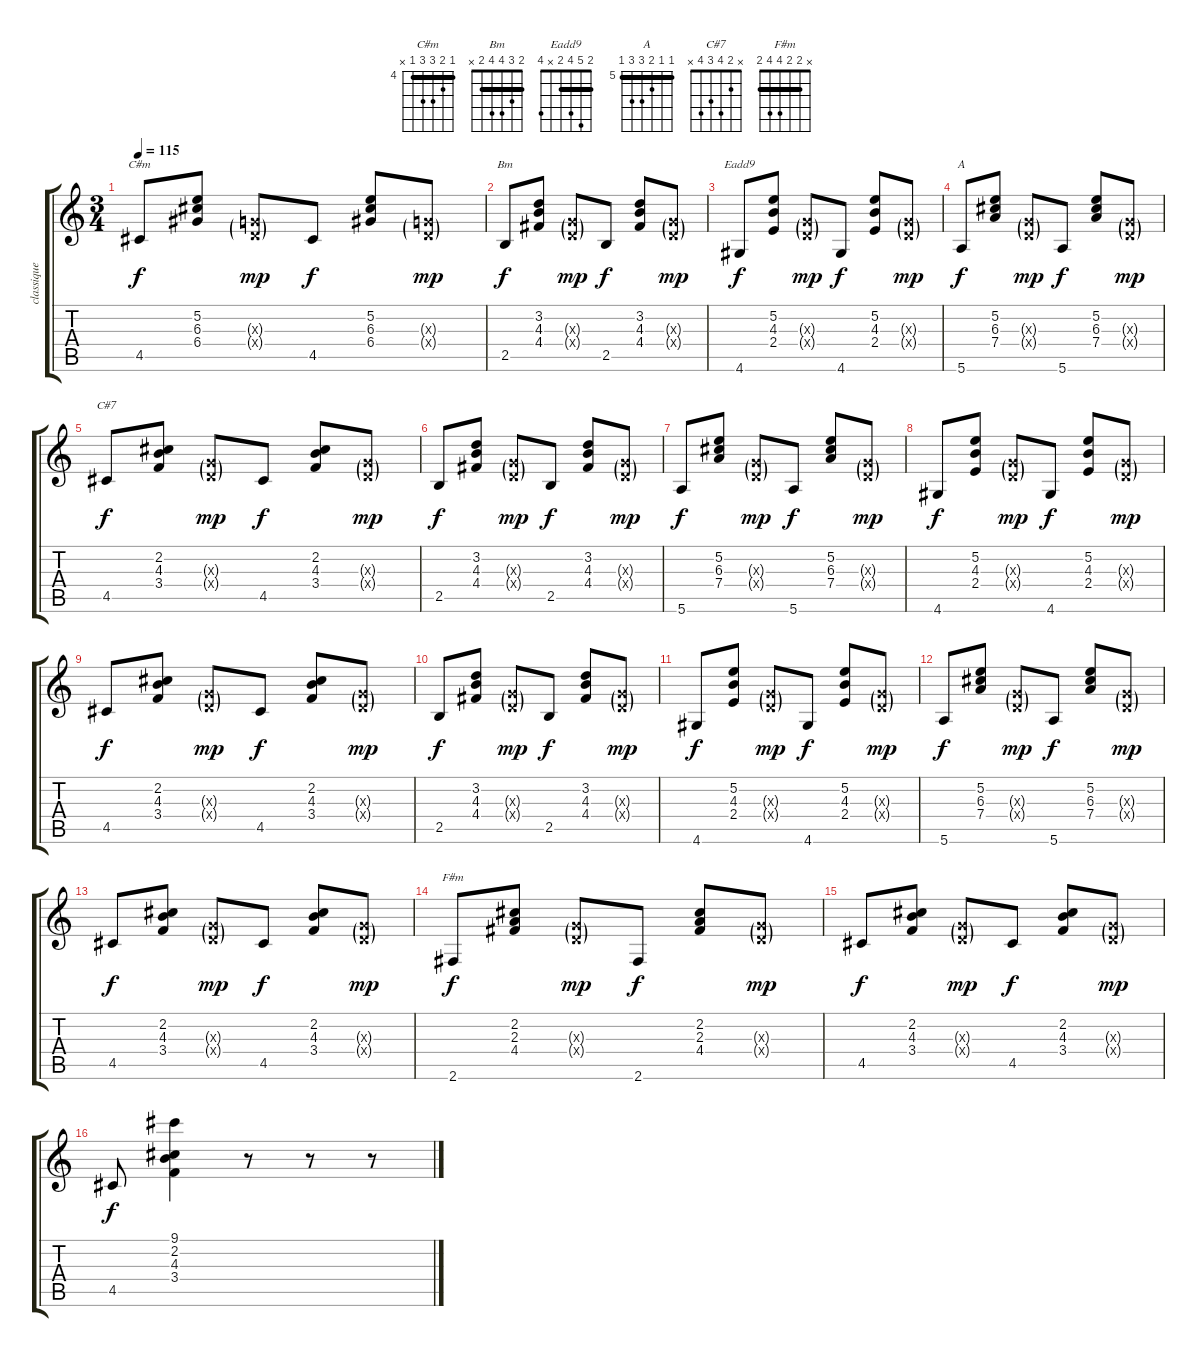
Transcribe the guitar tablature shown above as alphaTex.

\track ("classique" "classique") {instrument acousticguitarnylon}
\staff {score tabs}
\tuning (E4 B3 G3 D3 A2 E2) {hide}
\chord ("C#m" 4 5 6 6 4 x) {firstfret 4 barre 4}
\chord ("Bm" 2 3 4 4 2 x) {barre 2}
\chord ("Eadd9" 2 5 4 2 x 4) {barre 2}
\chord ("A" 5 5 6 7 7 5) {firstfret 5 barre 5}
\chord ("C#7" x 2 4 3 4 x)
\chord ("F#m" x 2 2 4 4 2) {barre 2}
\ts (3 4)
\tempo 115
\clef g2
\ks c
4.5.8{ch "C#m" dy f} (5.2 6.3 6.4).8 (0.3{g x} 0.4{g x}).8{dy mp} 4.5.8{dy f} (5.2 6.3 6.4).8 (0.3{g x} 0.4{g x}).8{dy mp} |
2.5.8{ch "Bm" dy f} (3.2 4.3 4.4).8 (0.3{g x} 0.4{g x}).8{dy mp} 2.5.8{dy f} (3.2 4.3 4.4).8 (0.3{g x} 0.4{g x}).8{dy mp} |
4.6.8{ch "Eadd9" dy f} (5.2 4.3 2.4).8 (0.3{g x} 0.4{g x}).8{dy mp} 4.6.8{dy f} (5.2 4.3 2.4).8 (0.3{g x} 0.4{g x}).8{dy mp} |
5.6.8{ch "A" dy f} (5.2 6.3 7.4).8 (0.3{g x} 0.4{g x}).8{dy mp} 5.6.8{dy f} (5.2 6.3 7.4).8 (0.3{g x} 0.4{g x}).8{dy mp} |
4.5.8{ch "C#7" dy f} (2.2 4.3 3.4).8 (0.3{g x} 0.4{g x}).8{dy mp} 4.5.8{dy f} (2.2 4.3 3.4).8 (0.3{g x} 0.4{g x}).8{dy mp} |
2.5.8{dy f} (3.2 4.3 4.4).8 (0.3{g x} 0.4{g x}).8{dy mp} 2.5.8{dy f} (3.2 4.3 4.4).8 (0.3{g x} 0.4{g x}).8{dy mp} |
5.6.8{dy f} (5.2 6.3 7.4).8 (0.3{g x} 0.4{g x}).8{dy mp} 5.6.8{dy f} (5.2 6.3 7.4).8 (0.3{g x} 0.4{g x}).8{dy mp} |
4.6.8{dy f} (5.2 4.3 2.4).8 (0.3{g x} 0.4{g x}).8{dy mp} 4.6.8{dy f} (5.2 4.3 2.4).8 (0.3{g x} 0.4{g x}).8{dy mp} |
4.5.8{dy f} (2.2 4.3 3.4).8 (0.3{g x} 0.4{g x}).8{dy mp} 4.5.8{dy f} (2.2 4.3 3.4).8 (0.3{g x} 0.4{g x}).8{dy mp} |
2.5.8{dy f} (3.2 4.3 4.4).8 (0.3{g x} 0.4{g x}).8{dy mp} 2.5.8{dy f} (3.2 4.3 4.4).8 (0.3{g x} 0.4{g x}).8{dy mp} |
4.6.8{dy f} (5.2 4.3 2.4).8 (0.3{g x} 0.4{g x}).8{dy mp} 4.6.8{dy f} (5.2 4.3 2.4).8 (0.3{g x} 0.4{g x}).8{dy mp} |
5.6.8{dy f} (5.2 6.3 7.4).8 (0.3{g x} 0.4{g x}).8{dy mp} 5.6.8{dy f} (5.2 6.3 7.4).8 (0.3{g x} 0.4{g x}).8{dy mp} |
4.5.8{dy f} (2.2 4.3 3.4).8 (0.3{g x} 0.4{g x}).8{dy mp} 4.5.8{dy f} (2.2 4.3 3.4).8 (0.3{g x} 0.4{g x}).8{dy mp} |
2.6.8{ch "F#m" dy f} (2.2 2.3 4.4).8 (0.3{g x} 0.4{g x}).8{dy mp} 2.6.8{dy f} (2.2 2.3 4.4).8 (0.3{g x} 0.4{g x}).8{dy mp} |
4.5.8{dy f} (2.2 4.3 3.4).8 (0.3{g x} 0.4{g x}).8{dy mp} 4.5.8{dy f} (2.2 4.3 3.4).8 (0.3{g x} 0.4{g x}).8{dy mp} |
4.5.8{dy f} (9.1 2.2 4.3 3.4).4 r.8 r.8 r.8
